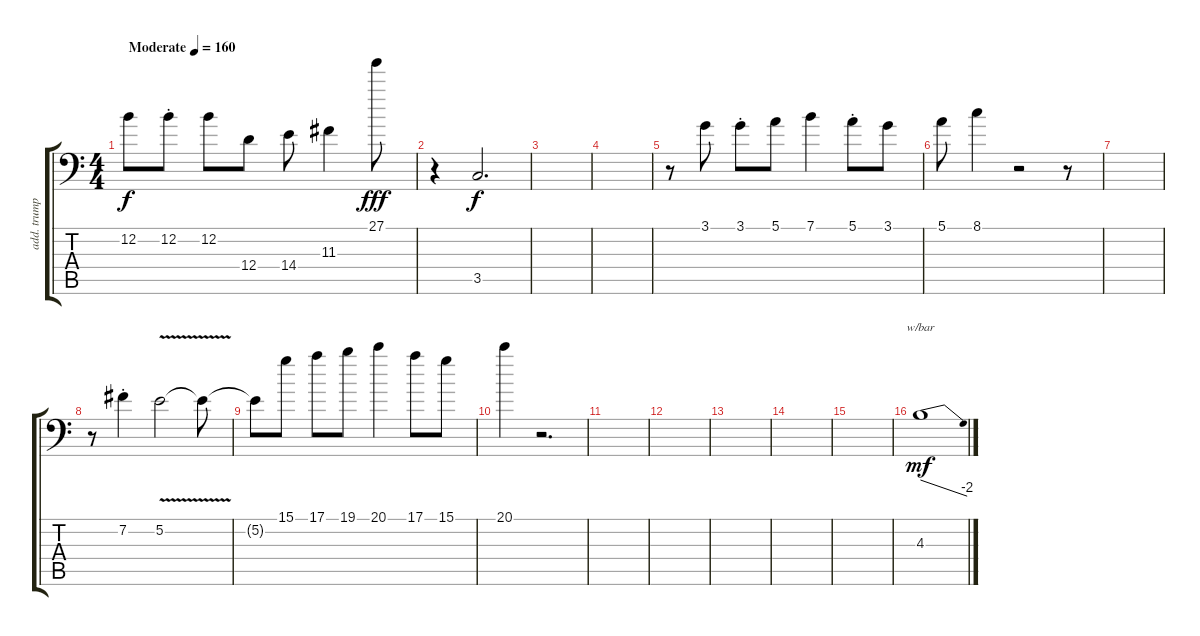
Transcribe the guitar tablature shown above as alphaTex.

\track ("add. trumpet\\tubes" "add. trump") {instrument tuba}
\staff {score tabs}
\tuning (E4 B3 G3 D3 A2 A1) {hide}
\ts (4 4)
\tempo (160 "Moderate")
\clef f4
\ks c
12.2.8{dy f instrument tuba} 12.2{st}.8 12.2.8 12.4.8 14.4.8 11.3.4 27.1.8{dy fff} |
r.4 3.5.2{d dy f} |
|
|
r.8 3.1.8 3.1{st}.8 5.1.8 7.1.4 5.1{st}.8 3.1.8 |
5.1.8 8.1.4 r.2 r.8 |
|
r.8 7.2{st}.4 5.2{v}.2 5.2{t}.8 |
5.2{t}.8 15.1.8 17.1.8 19.1.8 20.1.4 17.1.8 15.1.8 |
20.1.4 r.2{d} |
|
|
|
|
|
4.3.1{tbe (dive default 0 0 60 -8) dy mf instrument tuba}
